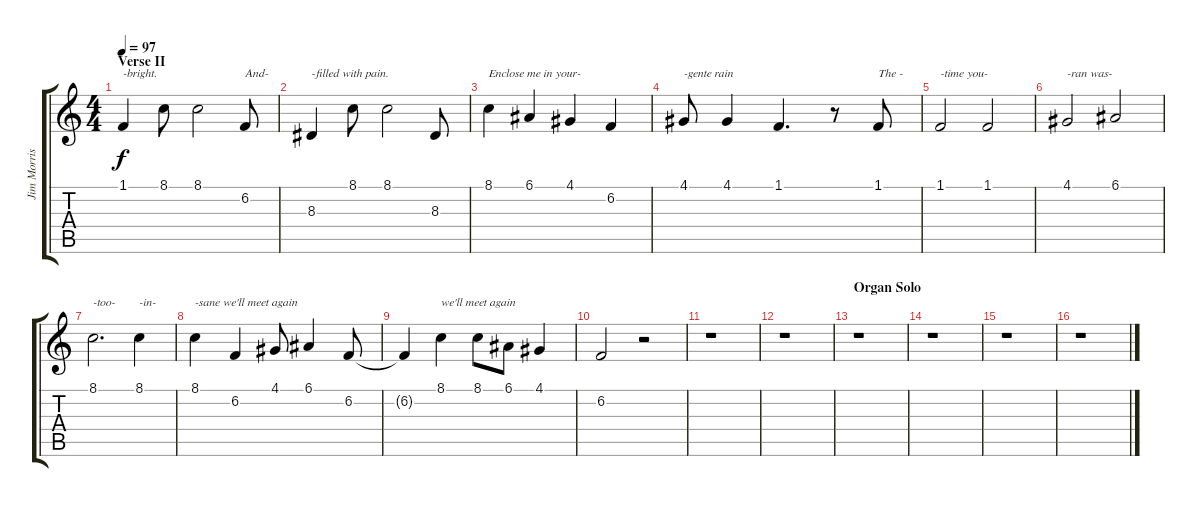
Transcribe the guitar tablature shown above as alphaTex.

\track ("Jim Morrison" "Jim Morris") {instrument fx8scifi}
\staff {score tabs}
\tuning (E4 B3 G3 D3 A2 E2) {hide}
\ts (4 4)
\section ("" "Verse II")
\tempo 97
\clef g2
\ks c
1.1.4{txt "-bright." dy f} 8.1.8 8.1.2 6.2.8{txt "And-"} |
8.3.4{txt "-filled with pain."} 8.1.8 8.1.2 8.3.8 |
8.1.4{txt "Enclose me in your-"} 6.1.4 4.1.4 6.2.4 |
4.1.8{txt "-gente rain"} 4.1.4 1.1.4{d} r.8 1.1.8{txt "The -"} |
1.1.2{txt "-time you-"} 1.1.2 |
4.1.2{txt "-ran was-"} 6.1.2 |
8.1.2{d txt "-too-"} 8.1.4{txt "-in-"} |
8.1.4{txt "-sane we'll meet again"} 6.2.4 4.1.8 6.1.4 6.2.8 |
6.2{t}.4 8.1.4{txt "we'll meet again"} 8.1.8 6.1.8 4.1.4 |
6.2.2 r.2 |
r.1 |
r.1 |
\section ("" "Organ Solo")
r.1 |
r.1 |
r.1 |
r.1
